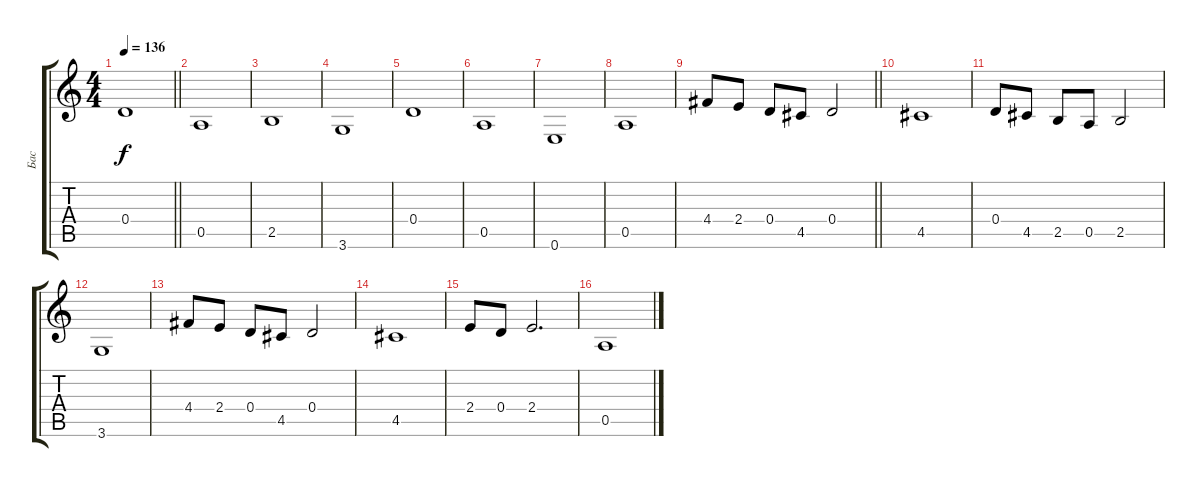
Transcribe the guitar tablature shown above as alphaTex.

\track ("Бас" "Бас") {instrument banjo}
\staff {score tabs}
\tuning (E4 B3 G3 D3 A2 E2) {hide}
\displaytranspose 12
\ts (4 4)
\tempo 136
\clef g2
\barLineRight lightlight
\ks c
0.4.1{dy f} |
0.5.1 |
2.5.1 |
3.6.1 |
0.4.1 |
0.5.1 |
0.6.1 |
0.5.1 |
\barLineRight lightlight
4.4.8 2.4.8 0.4.8 4.5.8 0.4.2 |
4.5.1 |
0.4.8 4.5.8 2.5.8 0.5.8 2.5.2 |
3.6.1 |
4.4.8 2.4.8 0.4.8 4.5.8 0.4.2 |
4.5.1 |
2.4.8 0.4.8 2.4.2{d} |
0.5.1
